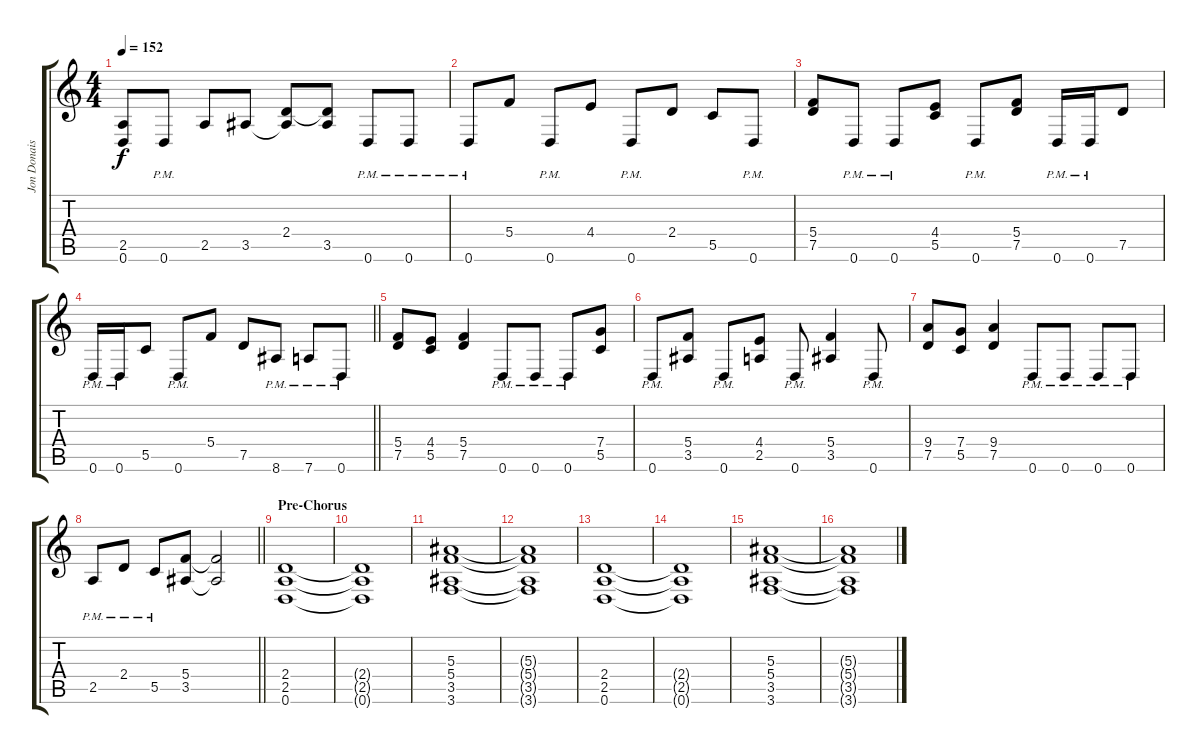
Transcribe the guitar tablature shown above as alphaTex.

\track ("Jon Donais" "Jon Donais") {instrument distortionguitar}
\staff {score tabs}
\tuning (D4 A3 F3 C3 G2 D2) {hide}
\ts (4 4)
\tempo 152
\clef g2
\ks c
(2.5 0.6).8{dy f} 0.6{pm}.8 2.5.8 3.5.8 (2.4 3.5{t}).8 (2.4{t} 3.5).8 0.6{pm}.8 0.6{pm}.8 |
0.6{pm}.8 5.4.8 0.6{pm}.8 4.4.8 0.6{pm}.8 2.4.8 5.5.8 0.6{pm}.8 |
(5.4 7.5).8 0.6{pm}.8 0.6{pm}.8 (4.4 5.5).8 0.6{pm}.8 (5.4 7.5).8 0.6{pm}.16 0.6{pm}.16 7.5.8 |
\barLineRight lightlight
0.6{pm}.16 0.6{pm}.16 5.5.8 0.6{pm}.8 5.4.8 7.5.8 8.6{pm}.8 7.6{pm}.8 0.6{pm}.8 |
(5.4 7.5).8 (4.4 5.5).8 (5.4 7.5).4 0.6{pm}.8 0.6{pm}.8 0.6{pm}.8 (7.4 5.5).8 |
0.6{pm}.8 (5.4 3.5).8 0.6{pm}.8 (4.4 2.5).8 0.6{pm}.8 (5.4 3.5).4 0.6{pm}.8 |
(9.4 7.5).8 (7.4 5.5).8 (9.4 7.5).4 0.6{pm}.8 0.6{pm}.8 0.6{pm}.8 0.6{pm}.8 |
\barLineRight lightlight
2.5{pm}.8 2.4{pm}.8 5.5{pm}.8 (5.4 3.5).8 (5.4{t} 3.5{t}).2 |
\section ("" "Pre-Chorus")
(2.4 2.5 0.6).1 |
(2.4{t} 2.5{t} 0.6{t}).1 |
(5.3 5.4 3.5 3.6).1 |
(5.3{t} 5.4{t} 3.5{t} 3.6{t}).1 |
(2.4 2.5 0.6).1 |
(2.4{t} 2.5{t} 0.6{t}).1 |
(5.3 5.4 3.5 3.6).1 |
(5.3{t} 5.4{t} 3.5{t} 3.6{t}).1
